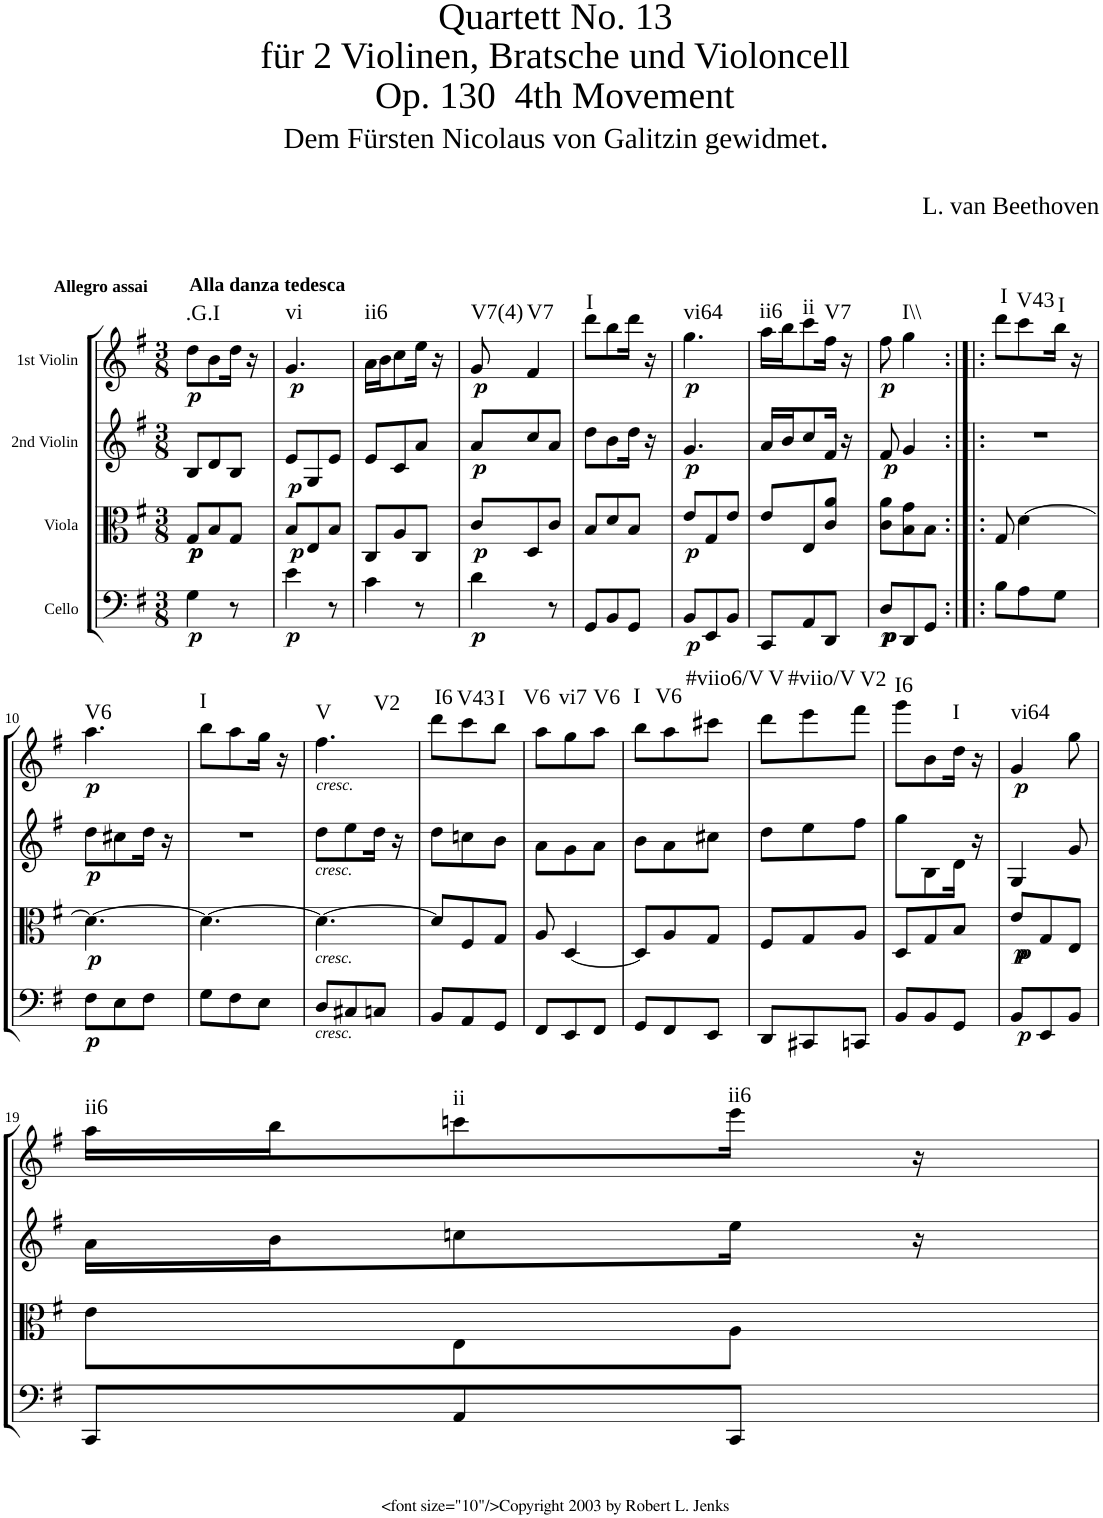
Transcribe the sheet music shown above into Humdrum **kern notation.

**kern	**dynam	**kern	**dynam	**kern	**dynam	**kern	**dynam	**harte
*part4	*part4	*part3	*part3	*part2	*part2	*part1	*part1	*part1
*staff4	*staff4	*staff3	*staff3	*staff2	*staff2	*staff1	*staff1	*
*I"Cello	*	*I"Viola	*	*I"2nd Violin	*	*I"1st Violin	*	*
*	*	*I'Vla	*	*I'Vln	*	*I'Vln	*	*
*clefF4	*	*clefC3	*	*clefG2	*	*clefG2	*	*
*k[f#]	*	*k[f#]	*	*k[f#]	*	*k[f#]	*	*
*G:	*	*G:	*	*G:	*	*G:	*	*
*M3/8	*	*M3/8	*	*M3/8	*	*M3/8	*	*
=1	=1	=1	=1	=1	=1	=1	=1	=1
!	!	!	!	!	!	!LO:TX:a:B:t=Allegro assai	!	!
!	!	!	!	!	!	!LO:TX:a:B:t=Alla danza tedesca	!	!
!	!LO:DY:b	!	!LO:DY:b	!	!	!	!	!
!	!	!	!LO:DY:n=1:b	!	!	!	!LO:DY:b	!LO:H:kt=.G.I
4G\	p	8G/L	p p	8B/L	.	8dd\L	p	N
.	.	8B/	.	8d/	.	8b\	.	.
8r	.	8G/J	.	8B/J	.	16dd\Jk	.	.
.	.	.	.	.	.	16r	.	.
=2	=2	=2	=2	=2	=2	=2	=2	=2
!	!LO:DY:b	!	!LO:DY:b	!	!LO:DY:b	!	!LO:DY:b	!LO:H:kt=vi
4e\	p	8B/L	p	8e/L	p	4.g/	p	N
.	.	8E/	.	8G/	.	.	.	.
8r	.	8B/J	.	8e/J	.	.	.	.
=3	=3	=3	=3	=3	=3	=3	=3	=3
!	!	!	!	!	!	!	!	!LO:H:kt=ii6
4c\	.	8C/L	.	8e/L	.	16a\LL	.	N
.	.	.	.	.	.	16b\J	.	.
.	.	8A/	.	8c/	.	8cc\	.	.
8r	.	8C/J	.	8a/J	.	16ee\Jk	.	.
.	.	.	.	.	.	16r	.	.
=4	=4	=4	=4	=4	=4	=4	=4	=4
!	!LO:DY:b	!	!LO:DY:b	!	!LO:DY:b	!	!LO:DY:b	!LO:H:kt=V7(4)
4d\	p	8c/L	p	8a/L	p	8g/	p	N
!	!	!	!	!	!	!	!	!LO:H:kt=V7
.	.	8D/	.	8cc/	.	4f#/	.	N
8r	.	8c/J	.	8a/J	.	.	.	.
=5	=5	=5	=5	=5	=5	=5	=5	=5
!	!	!	!	!	!	!	!	!LO:H:kt=I
8GG/L	.	8B/L	.	8dd\L	.	8ddd\L	.	N
8BB/	.	8d/	.	8b\	.	8bb\	.	.
8GG/J	.	8B/J	.	16dd\Jk	.	16ddd\Jk	.	.
.	.	.	.	16r	.	16r	.	.
=6	=6	=6	=6	=6	=6	=6	=6	=6
!	!LO:DY:b	!	!LO:DY:b	!	!LO:DY:b	!	!LO:DY:b	!LO:H:kt=vi64
8BB/L	p	8e/L	p	4.g/	p	4.gg\	p	N
8EE/	.	8G/	.	.	.	.	.	.
8BB/J	.	8e/J	.	.	.	.	.	.
=7	=7	=7	=7	=7	=7	=7	=7	=7
!	!	!	!	!	!	!	!	!LO:H:kt=ii6
8CC/L	.	8e/L	.	16a/LL	.	16aa\LL	.	N
.	.	.	.	16b/J	.	16bb\J	.	.
!	!	!	!	!	!	!	!	!LO:H:kt=ii
8AA/	.	8E/	.	8cc/	.	8ccc\	.	N
!	!	!	!	!	!	!	!	!LO:H:kt=V7
8DD/J	.	8c/ 8a/J	.	16f#/Jk	.	16ff#\Jk	.	N
.	.	.	.	16r	.	16r	.	.
=8	=8	=8	=8	=8	=8	=8	=8	=8
!	!LO:DY:b	!	!	!	!	!	!	!
!	!LO:DY:n=1:b	!	!	!	!LO:DY:b	!	!LO:DY:b	!
8D/L	p p	8c\ 8a\L	.	8f#/	p	8ff#\	p	.
!	!	!	!	!	!	!	!	!LO:H:kt=I\\
8DD/	.	8B\ 8g\	.	4g/	.	4gg\	.	N
8GG/J	.	8B\J	.	.	.	.	.	.
=9:|!|:	=9:|!|:	=9:|!|:	=9:|!|:	=9:|!|:	=9:|!|:	=9:|!|:	=9:|!|:	=9:|!|:
!	!	!	!	!	!	!	!	!LO:H:kt=I
8B\L	.	8G/	.	4.r	.	8ddd\L	.	N
!	!	!	!	!	!	!	!	!LO:H:kt=V43
8A\	.	[4d\	.	.	.	8ccc\	.	N
!	!	!	!	!	!	!	!	!LO:H:kt=I
8G\J	.	.	.	.	.	16bb\Jk	.	N
.	.	.	.	.	.	16r	.	.
!!LO:LB:g=z
=10	=10	=10	=10	=10	=10	=10	=10	=10
!	!LO:DY:b	!	!LO:DY:b	!	!LO:DY:b	!	!LO:DY:b	!LO:H:kt=V6
8F#\L	p	4.d\_	p	8dd\L	p	4.aa\	p	N
8E\	.	.	.	8cc#X\	.	.	.	.
8F#\J	.	.	.	16dd\Jk	.	.	.	.
.	.	.	.	16r	.	.	.	.
=11	=11	=11	=11	=11	=11	=11	=11	=11
!	!	!	!	!	!	!	!	!LO:H:kt=I
8G\L	.	4.d\_	.	4.r	.	8bb\L	.	N
8F#\	.	.	.	.	.	8aa\	.	.
8E\J	.	.	.	.	.	16gg\Jk	.	.
.	.	.	.	.	.	16r	.	.
=12	=12	=12	=12	=12	=12	=12	=12	=12
!	!	!	!	!	!	!LO:TX:b:i:t=cresc.	!	!
!	!	!	!	!LO:TX:b:i:t=cresc.	!	!	!	!
!	!	!LO:TX:b:i:t=cresc.	!	!	!	!	!	!
!LO:TX:b:i:t=cresc.	!	!	!	!	!	!	!	!LO:H:n=1:kt=V
!	!	!	!	!	!	!	!	!LO:H:n=2:kt=V2
8D/L	.	4.d\_	.	8dd\L	.	4.ff#\	.	N N
8C#X/	.	.	.	8ee\	.	.	.	.
8Cn/J	.	.	.	16dd\Jk	.	.	.	.
.	.	.	.	16r	.	.	.	.
=13	=13	=13	=13	=13	=13	=13	=13	=13
!	!	!	!	!	!	!	!	!LO:H:kt=I6
8BB/L	.	8d/L]	.	8dd\L	.	8ddd\L	.	N
!	!	!	!	!	!	!	!	!LO:H:kt=V43
8AA/	.	8F#/	.	8ccn\	.	8ccc\	.	N
!	!	!	!	!	!	!	!	!LO:H:kt=I
8GG/J	.	8G/J	.	8b\J	.	8bb\J	.	N
=14	=14	=14	=14	=14	=14	=14	=14	=14
!	!	!	!	!	!	!	!	!LO:H:kt=V6
8FF#/L	.	8A/	.	8a\L	.	8aa\L	.	N
!	!	!	!	!	!	!	!	!LO:H:kt=vi7
8EE/	.	[4D/	.	8g\	.	8gg\	.	N
!	!	!	!	!	!	!	!	!LO:H:kt=V6
8FF#/J	.	.	.	8a\J	.	8aa\J	.	N
=15	=15	=15	=15	=15	=15	=15	=15	=15
!	!	!	!	!	!	!	!	!LO:H:kt=I
8GG/L	.	8D/L]	.	8b\L	.	8bb\L	.	N
!	!	!	!	!	!	!	!	!LO:H:kt=V6
8FF#/	.	8A/	.	8a\	.	8aa\	.	N
!	!	!	!	!	!	!	!	!LO:H:kt=#viio6/V
8EE/J	.	8G/J	.	8cc#X\J	.	8ccc#X\J	.	N
=16	=16	=16	=16	=16	=16	=16	=16	=16
!	!	!	!	!	!	!	!	!LO:H:kt=V
8DD/L	.	8F#/L	.	8dd\L	.	8ddd\L	.	N
!	!	!	!	!	!	!	!	!LO:H:kt=#viio/V
8CC#X/	.	8G/	.	8ee\	.	8eee\	.	N
!	!	!	!	!	!	!	!	!LO:H:kt=V2
8CCn/J	.	8A/J	.	8ff#\J	.	8fff#\J	.	N
=17	=17	=17	=17	=17	=17	=17	=17	=17
!	!	!	!	!	!	!	!	!LO:H:kt=I6
8BB/L	.	8D/L	.	8gg\L	.	8ggg\L	.	N
8BB/	.	8G/	.	8B\	.	8b\	.	.
!	!	!	!	!	!	!	!	!LO:H:kt=I
8GG/J	.	8B/J	.	16d\Jk	.	16dd\Jk	.	N
.	.	.	.	16r	.	16r	.	.
=18	=18	=18	=18	=18	=18	=18	=18	=18
!	!LO:DY:b	!	!LO:DY:b	!	!	!	!	!
!	!	!	!LO:DY:n=1:b	!	!	!	!LO:DY:b	!LO:H:kt=vi64
8BB/L	p	8e/L	p p	4G/	.	4g/	p	N
8EE/	.	8G/	.	.	.	.	.	.
8BB/J	.	8E/J	.	8g/	.	8gg\	.	.
!!LO:LB:g=z
=19	=19	=19	=19	=19	=19	=19	=19	=19
!	!	!	!	!	!	!	!	!LO:H:kt=ii6
8CC/L	.	8e\L	.	16a\LL	.	16aa\LL	.	N
.	.	.	.	16b\J	.	16bb\J	.	.
!	!	!	!	!	!	!	!	!LO:H:kt=ii
8AA/	.	8E\	.	8ccn\	.	8cccn\	.	N
!	!	!	!	!	!	!	!	!LO:H:kt=ii6
8CC/J	.	8A\J	.	16ee\Jk	.	16eee\Jk	.	N
.	.	.	.	16r	.	16r	.	.
=	=	=	=	=	=	=	=	=
*-	*-	*-	*-	*-	*-	*-	*-	*-
